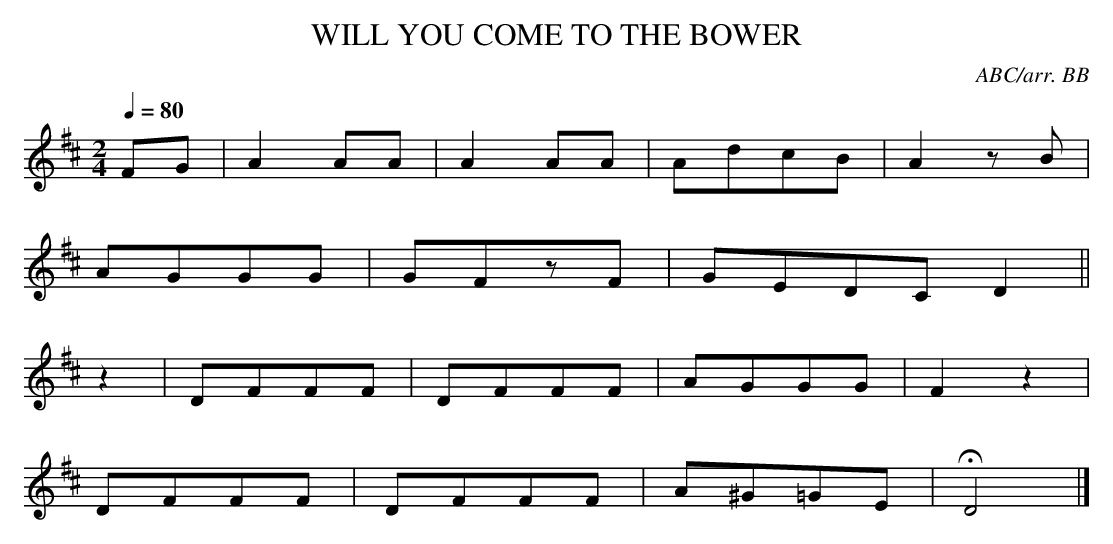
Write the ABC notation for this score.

X:1
T:WILL YOU COME TO THE BOWER
C:ABC/arr. BB
Q:1/4=80
L:1/8
M:2/4
K:D
FG|A2 AA|A2 AA|AdcB|A2zB|
AGGG|GFzF|GEDC D2||
z2|DFFF|DFFF|AGGG|F2z2|
DFFF|DFFF|A^G=GE|HD4 |]
